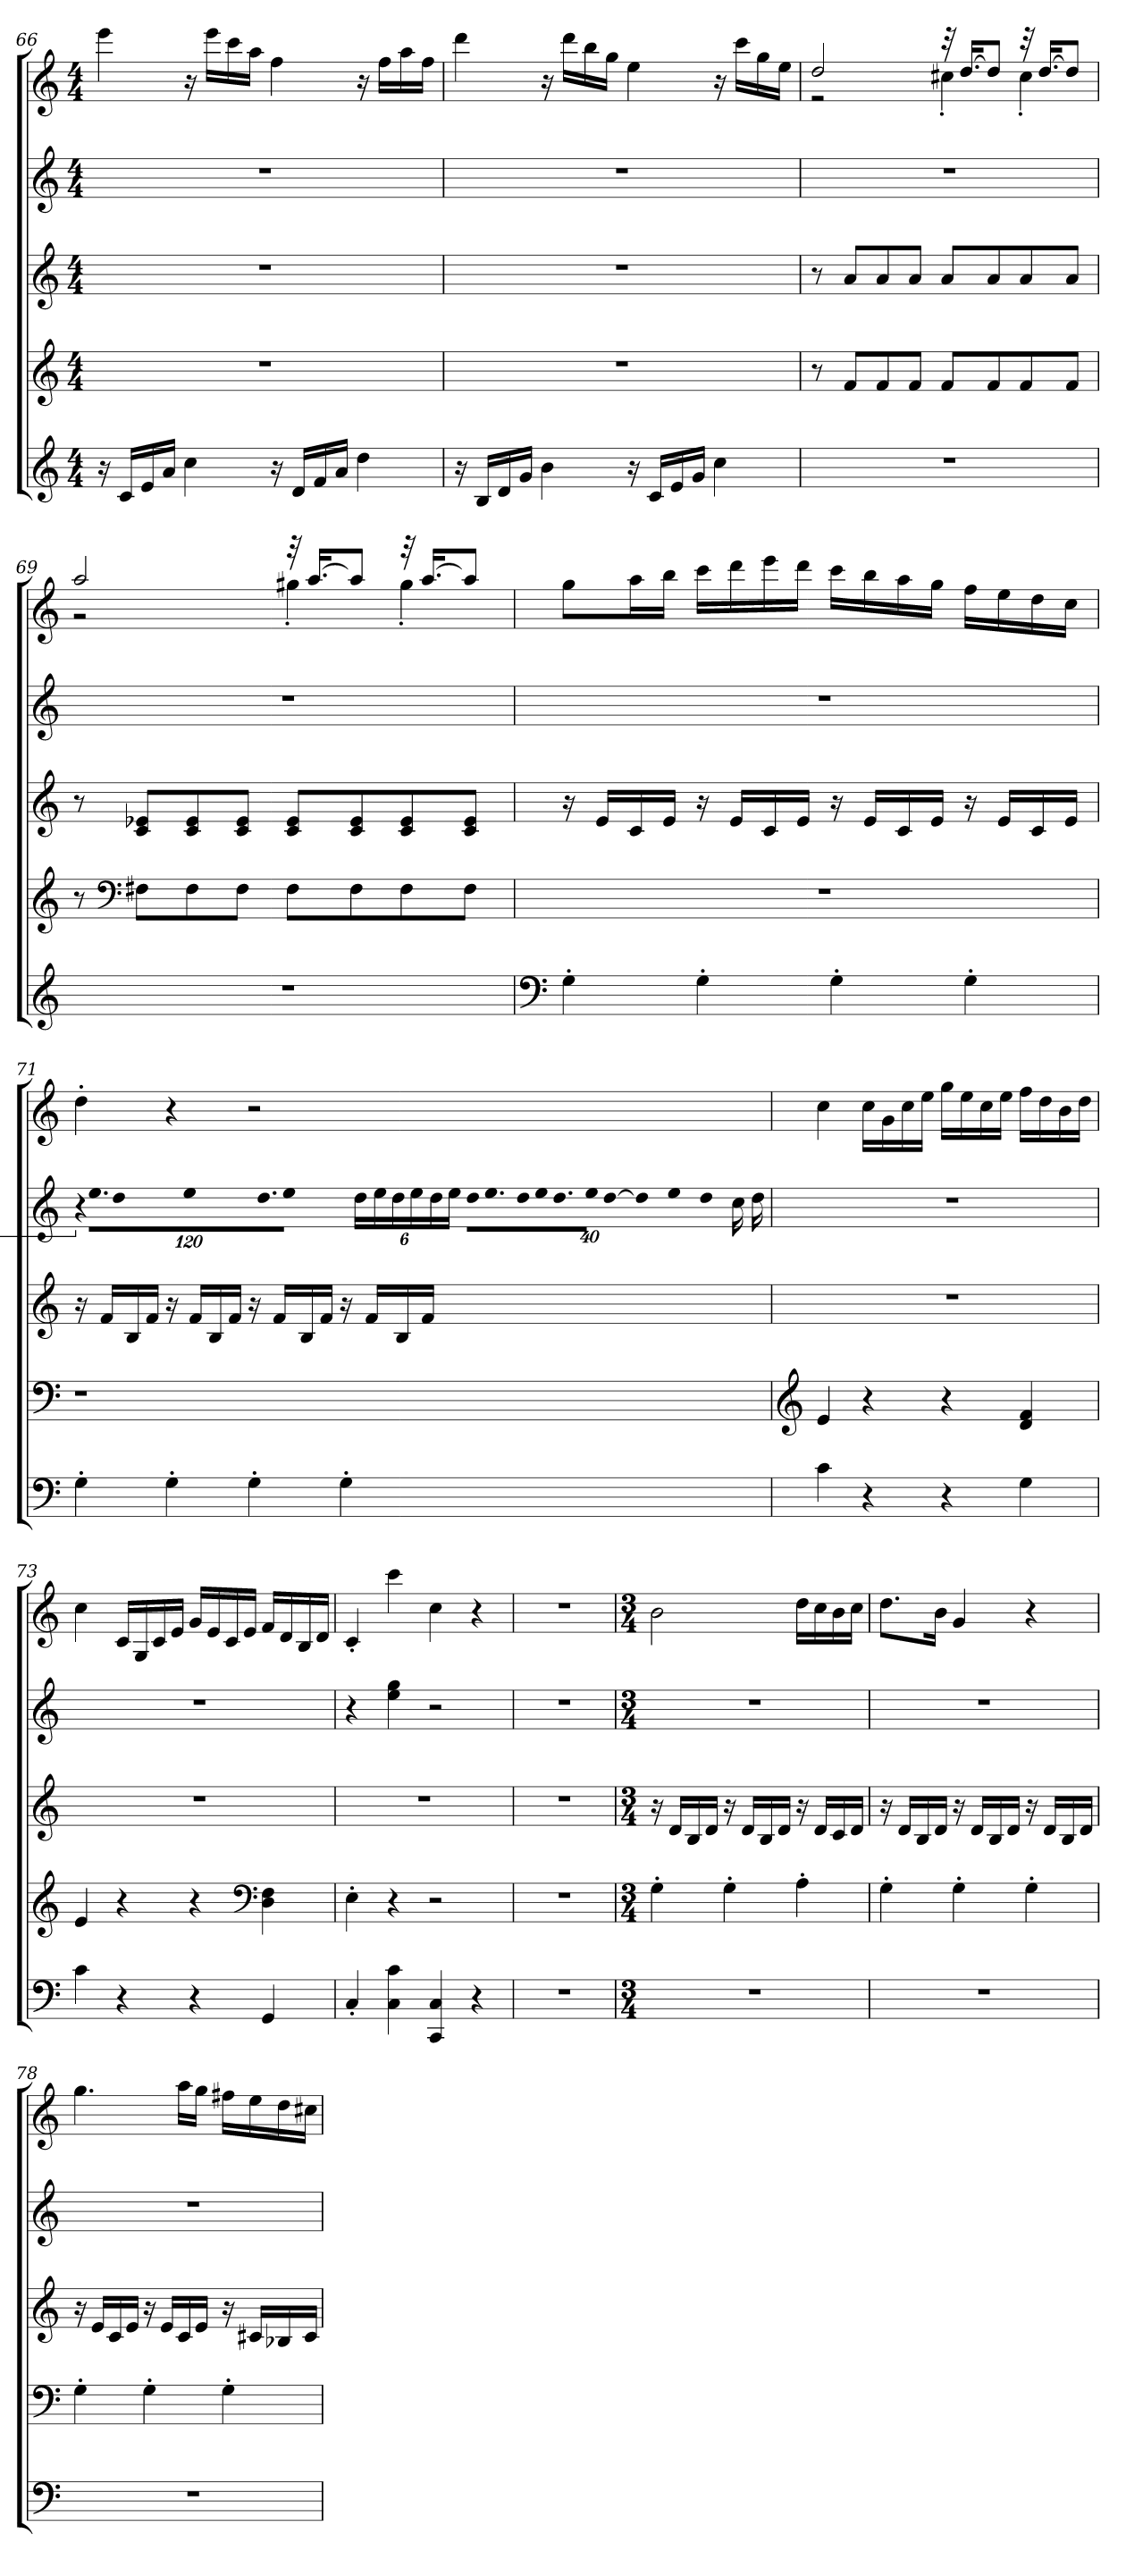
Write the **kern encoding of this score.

**kern	**kern	**kern	**kern	**kern
*part5	*part4	*part3	*part2	*part1
*staff5	*staff4	*staff3	*staff2	*staff1
*clefG2	*clefG2	*clefG2	*clefG2	*clefG2
*k[]	*k[]	*k[]	*k[]	*k[]
*M4/4	*M4/4	*M4/4	*M4/4	*M4/4
*MM159	*MM159	*MM159	*MM159	*MM159
=66	=66	=66	=66	=66
16r	1r	1r	1r	4eee\
16c/LL	.	.	.	.
16e/	.	.	.	.
16a/JJ	.	.	.	.
4cc\	.	.	.	16r
.	.	.	.	16eee\LL
.	.	.	.	16ccc\
.	.	.	.	16aa\JJ
16r	.	.	.	4ff\
16d/LL	.	.	.	.
16f/	.	.	.	.
16a/JJ	.	.	.	.
4dd\	.	.	.	16r
.	.	.	.	16ff\LL
.	.	.	.	16aa\
.	.	.	.	16ff\JJ
!!LO:PB:g=z
=67	=67	=67	=67	=67
16r	1r	1r	1r	4ddd\
16B/LL	.	.	.	.
16d/	.	.	.	.
16g/JJ	.	.	.	.
4b\	.	.	.	16r
.	.	.	.	16ddd\LL
.	.	.	.	16bb\
.	.	.	.	16gg\JJ
16r	.	.	.	4ee\
16c/LL	.	.	.	.
16e/	.	.	.	.
16g/JJ	.	.	.	.
4cc\	.	.	.	16r
.	.	.	.	16ccc\LL
.	.	.	.	16gg\
.	.	.	.	16ee\JJ
=68	=68	=68	=68	=68
*	*	*	*	*MM159
*	*	*	*	*^
1r	8r	8r	1r	2dd/	2r
.	8f/L	8a/L	.	.	.
.	8f/	8a/	.	.	.
.	8f/J	8a/J	.	.	.
.	8f/L	8a/L	.	32r	4cc#X'\
.	.	.	.	[16.dd/KL	.
.	8f/	8a/	.	8dd/J]	.
.	8f/	8a/	.	32r	4cc#'\
.	.	.	.	[16.dd/KL	.
.	8f/J	8a/J	.	8dd/J]	.
=69	=69	=69	=69	=69	=69
*	*	*	*	*MM159	*
1r	8r	8r	1r	2aa/	2r
*	*clefF4	*	*	*	*
.	8F#X\L	8c/ 8e-X/L	.	.	.
.	8F#\	8c/ 8e-/	.	.	.
.	8F#\J	8c/ 8e-/J	.	.	.
.	8F#\L	8c/ 8e-/L	.	32r	4gg#X'\
.	.	.	.	[16.aa/KL	.
.	8F#\	8c/ 8e-/	.	8aa/J]	.
.	8F#\	8c/ 8e-/	.	32r	4gg#'\
.	.	.	.	[16.aa/KL	.
.	8F#\J	8c/ 8e-/J	.	8aa/J]	.
*	*	*	*	*v	*v
!!LO:LB:g=z
=70	=70	=70	=70	=70
*clefF4	*	*	*	*
4G'\	1r	16r	1r	8gg\L
.	.	16e/LL	.	.
.	.	16c/	.	16aa\L
.	.	16e/JJ	.	16bb\JJ
4G'\	.	16r	.	16ccc\LL
.	.	16e/LL	.	16ddd\
.	.	16c/	.	16eee\
.	.	16e/JJ	.	16ddd\JJ
4G'\	.	16r	.	16ccc\LL
.	.	16e/LL	.	16bb\
.	.	16c/	.	16aa\
.	.	16e/JJ	.	16gg\JJ
4G'\	.	16r	.	16ff\LL
.	.	16e/LL	.	16ee\
.	.	16c/	.	16dd\
.	.	16e/JJ	.	16cc\JJ
=71	=71	=71	=71	=71
!	!	!	!LO:N:vis=32	!
4G'\	1r	16r	640%23r	4dd'\
!	!	!	!LO:N:vis=32.	!
.	.	.	1920%103ee\LLL	.
.	.	16f/LL	.	.
!	!	!	!LO:N:vis=32	!
.	.	.	640%23dd\	.
.	.	16B/	.	.
!	!	!	!LO:N:vis=32	!
.	.	.	640%23ee\	.
!	!	!	!LO:N:vis=32.	!
.	.	.	1920%103dd\	.
.	.	16f/JJ	.	.
!	!	!	!LO:N:vis=32	!
.	.	.	640%23ee\JJJ	.
4G'\	.	16r	.	4r
*	*	*	*Xbrackettup	*
.	.	.	24dd\LL	.
.	.	.	24ee\	.
.	.	16f/LL	.	.
.	.	.	24dd\	.
.	.	16B/	.	.
.	.	.	24ee\	.
.	.	.	24dd\	.
.	.	16f/JJ	.	.
.	.	.	24ee\JJ	.
4G'\	.	16r	.	2r
!	!	!	!LO:N:vis=32	!
.	.	.	640%23dd\LLL	.
!	!	!	!LO:N:vis=32.	!
.	.	.	1920%103ee\	.
.	.	16f/LL	.	.
!	!	!	!LO:N:vis=32	!
.	.	.	640%23dd\	.
.	.	16B/	.	.
!	!	!	!LO:N:vis=32	!
.	.	.	640%23ee\	.
!	!	!	!LO:N:vis=32.	!
.	.	.	1920%103dd\	.
.	.	16f/JJ	.	.
!	!	!	!LO:N:vis=32	!
.	.	.	640%23ee\JJJ	.
4G'\	.	16r	.	.
.	.	.	[1920%67dd\LL	.
.	.	.	1920%13dd\LL]	.
.	.	.	24ee\	.
.	.	16f/LL	.	.
.	.	.	24dd\	.
.	.	16B/	.	.
.	.	.	16cc\	.
.	.	16f/JJ	.	.
.	.	.	16dd\JJ	.
480ryy	480ryy	480ryy	.	480ryy
!!LO:PB:g=z
=72	=72	=72	=72	=72
*	*clefG2	*	*	*
*	*	*	*	*MM159
4c\	4e/	1r	1r	4cc\
4r	4r	.	.	16cc\LL
.	.	.	.	16g\
.	.	.	.	16cc\
.	.	.	.	16ee\JJ
4r	4r	.	.	16gg\LL
.	.	.	.	16ee\
.	.	.	.	16cc\
.	.	.	.	16ee\JJ
4G\	4d/ 4f/	.	.	16ff\LL
.	.	.	.	16dd\
.	.	.	.	16b\
.	.	.	.	16dd\JJ
=73	=73	=73	=73	=73
*	*	*	*	*MM159
4c\	4e/	1r	1r	4cc\
4r	4r	.	.	16c/LL
.	.	.	.	16G/
.	.	.	.	16c/
.	.	.	.	16e/JJ
4r	4r	.	.	16g/LL
.	.	.	.	16e/
.	.	.	.	16c/
.	.	.	.	16e/JJ
*	*clefF4	*	*	*
4GG/	4D\ 4F\	.	.	16f/LL
.	.	.	.	16d/
.	.	.	.	16B/
.	.	.	.	16d/JJ
=74	=74	=74	=74	=74
*	*	*	*	*MM149
4C'/	4E'\	1r	4r	4c'/
4C\ 4c\	4r	.	4ee\ 4gg\	4ccc\
*	*	*	*	*MM140
4CC/ 4C/	2r	.	2r	4cc\
*	*	*	*	*MM91
4r	.	.	.	4r
=75	=75	=75	=75	=75
1r	1r	1r	1r	1r
!!LO:LB:g=z
=76	=76	=76	=76	=76
*M3/4	*M3/4	*M3/4	*M3/4	*M3/4
*	*	*	*	*MM59
2.r	4G'\	16r	2.r	2b\
.	.	16d/LL	.	.
.	.	16B/	.	.
.	.	16d/JJ	.	.
.	4G'\	16r	.	.
.	.	16d/LL	.	.
.	.	16B/	.	.
.	.	16d/JJ	.	.
.	4A'\	16r	.	16dd\LL
.	.	16d/LL	.	16cc\
.	.	16c/	.	16b\
.	.	16d/JJ	.	16cc\JJ
=77	=77	=77	=77	=77
2.r	4G'\	16r	2.r	8.dd\L
.	.	16d/LL	.	.
.	.	16B/	.	.
.	.	16d/JJ	.	16b\Jk
.	4G'\	16r	.	4g/
.	.	16d/LL	.	.
.	.	16B/	.	.
.	.	16d/JJ	.	.
.	4G'\	16r	.	4r
.	.	16d/LL	.	.
.	.	16B/	.	.
.	.	16d/JJ	.	.
=78	=78	=78	=78	=78
*	*	*	*	*MM59
2.r	4G'\	16r	2.r	4.gg\
.	.	16e/LL	.	.
.	.	16c/	.	.
.	.	16e/JJ	.	.
.	4G'\	16r	.	.
.	.	16e/LL	.	.
.	.	16c/	.	16aa\LL
.	.	16e/JJ	.	16gg\JJ
.	4G'\	16r	.	16ff#X\LL
.	.	16c#X/LL	.	16ee\
.	.	16B-X/	.	16dd\
.	.	16c#/JJ	.	16cc#X\JJ
=	=	=	=	=
*-	*-	*-	*-	*-
